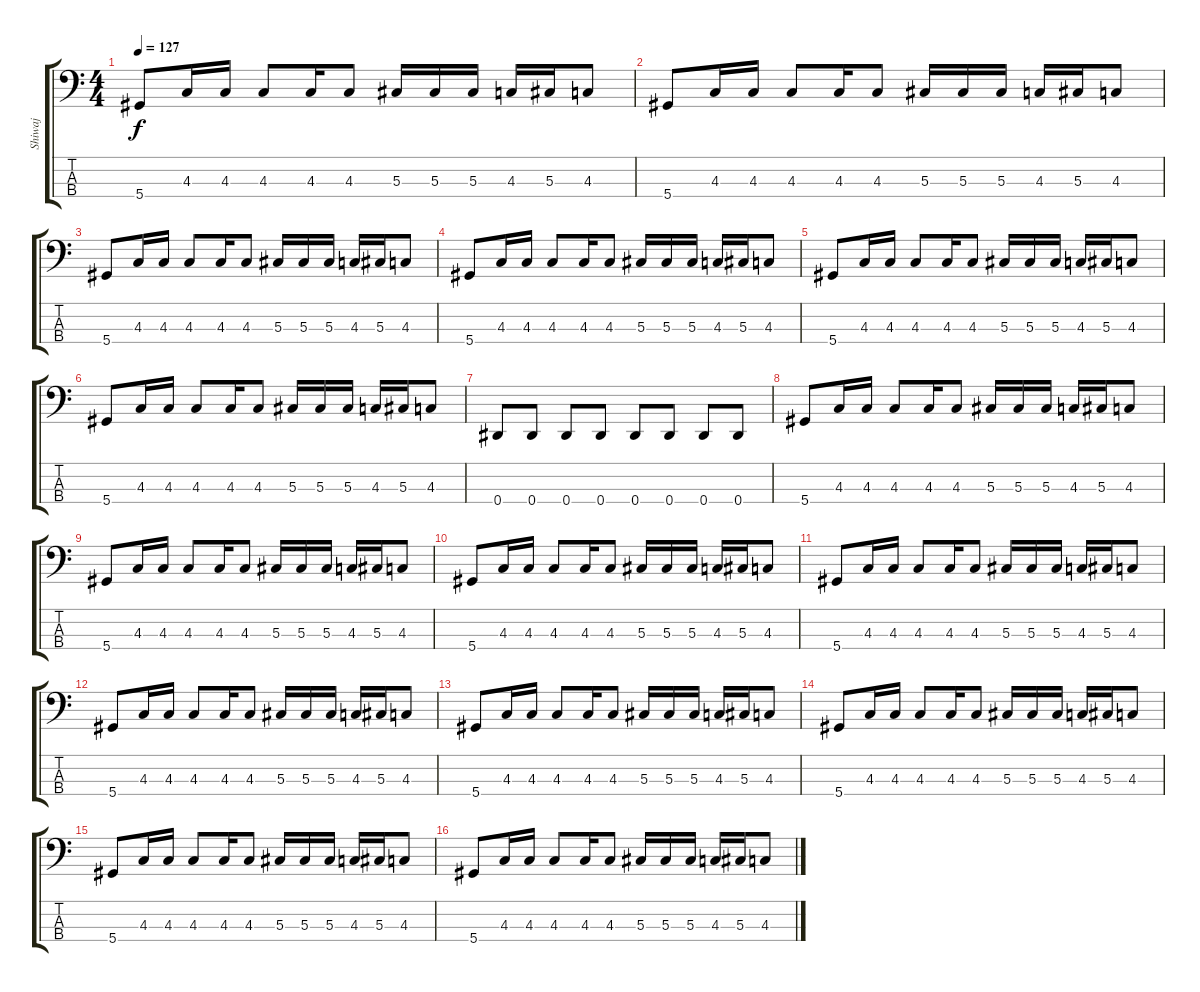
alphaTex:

\track ("Shiwaj" "Shiwaj") {instrument electricbassfinger}
\staff {score tabs}
\tuning (Gb2 Db2 Ab1 Eb1) {hide}
\ts (4 4)
\tempo 127
\clef f4
\ks c
5.4.8{dy f} 4.3.16 4.3.16 4.3.8 4.3.16 4.3.8 5.3.16 5.3.16 5.3.16 4.3.16 5.3.16 4.3.8 |
5.4.8 4.3.16 4.3.16 4.3.8 4.3.16 4.3.8 5.3.16 5.3.16 5.3.16 4.3.16 5.3.16 4.3.8 |
5.4.8 4.3.16 4.3.16 4.3.8 4.3.16 4.3.8 5.3.16 5.3.16 5.3.16 4.3.16 5.3.16 4.3.8 |
5.4.8 4.3.16 4.3.16 4.3.8 4.3.16 4.3.8 5.3.16 5.3.16 5.3.16 4.3.16 5.3.16 4.3.8 |
5.4.8 4.3.16 4.3.16 4.3.8 4.3.16 4.3.8 5.3.16 5.3.16 5.3.16 4.3.16 5.3.16 4.3.8 |
5.4.8 4.3.16 4.3.16 4.3.8 4.3.16 4.3.8 5.3.16 5.3.16 5.3.16 4.3.16 5.3.16 4.3.8 |
0.4.8 0.4.8 0.4.8 0.4.8 0.4.8 0.4.8 0.4.8 0.4.8 |
5.4.8 4.3.16 4.3.16 4.3.8 4.3.16 4.3.8 5.3.16 5.3.16 5.3.16 4.3.16 5.3.16 4.3.8 |
5.4.8 4.3.16 4.3.16 4.3.8 4.3.16 4.3.8 5.3.16 5.3.16 5.3.16 4.3.16 5.3.16 4.3.8 |
5.4.8 4.3.16 4.3.16 4.3.8 4.3.16 4.3.8 5.3.16 5.3.16 5.3.16 4.3.16 5.3.16 4.3.8 |
5.4.8 4.3.16 4.3.16 4.3.8 4.3.16 4.3.8 5.3.16 5.3.16 5.3.16 4.3.16 5.3.16 4.3.8 |
5.4.8 4.3.16 4.3.16 4.3.8 4.3.16 4.3.8 5.3.16 5.3.16 5.3.16 4.3.16 5.3.16 4.3.8 |
5.4.8 4.3.16 4.3.16 4.3.8 4.3.16 4.3.8 5.3.16 5.3.16 5.3.16 4.3.16 5.3.16 4.3.8 |
5.4.8 4.3.16 4.3.16 4.3.8 4.3.16 4.3.8 5.3.16 5.3.16 5.3.16 4.3.16 5.3.16 4.3.8 |
5.4.8 4.3.16 4.3.16 4.3.8 4.3.16 4.3.8 5.3.16 5.3.16 5.3.16 4.3.16 5.3.16 4.3.8 |
5.4.8 4.3.16 4.3.16 4.3.8 4.3.16 4.3.8 5.3.16 5.3.16 5.3.16 4.3.16 5.3.16 4.3.8
